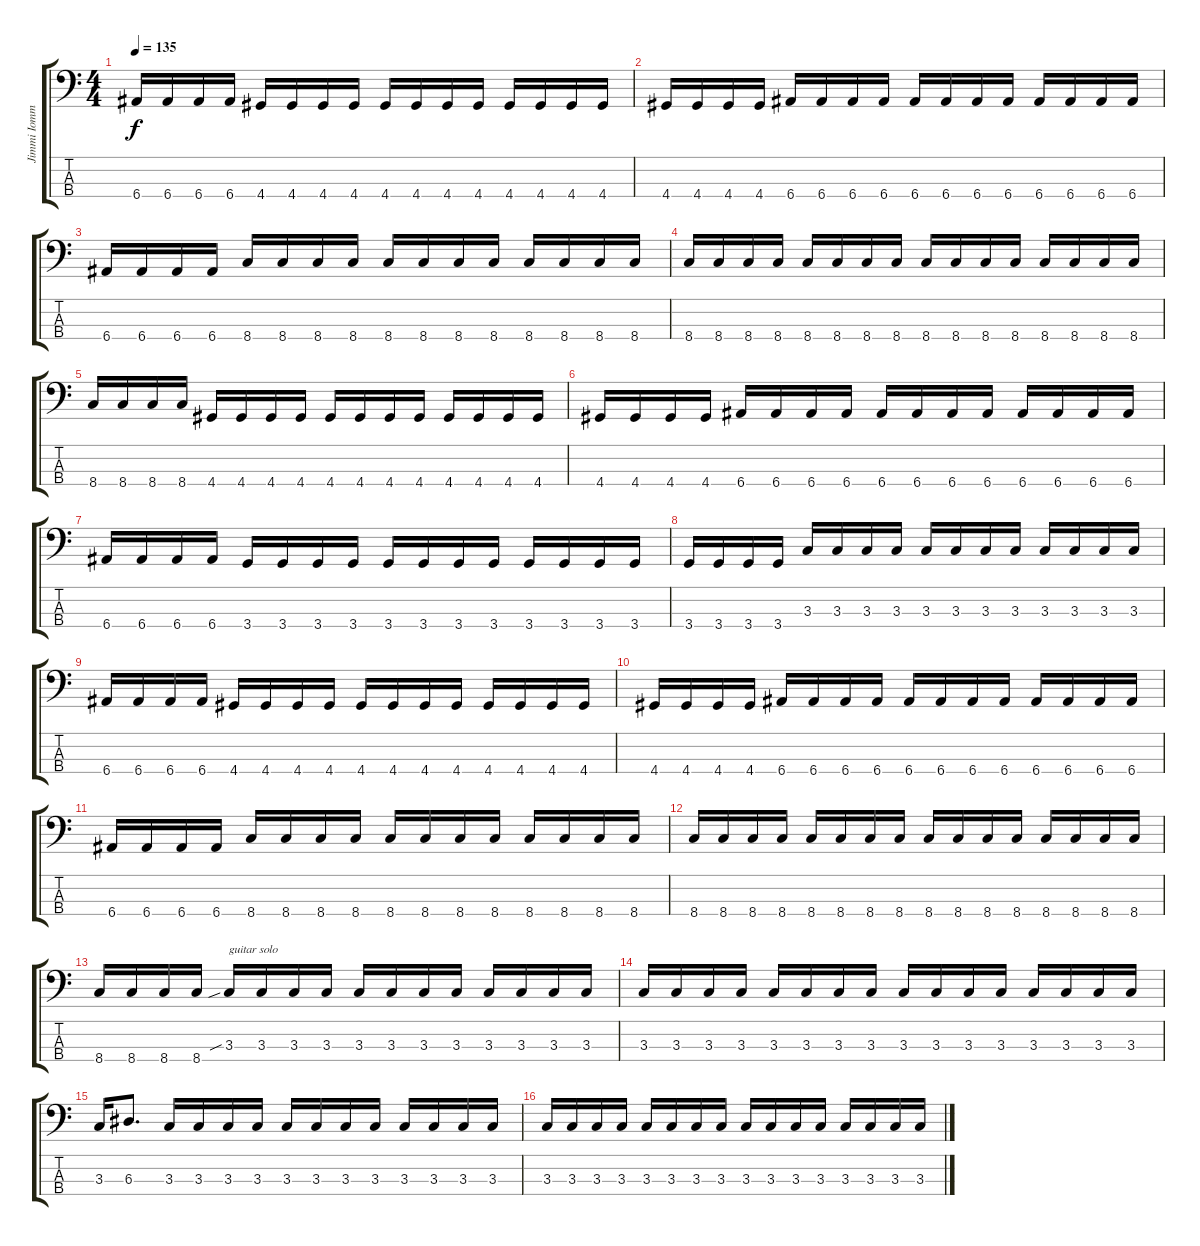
\track ("Jimmi Iommi" "Jimmi Iomm") {instrument electricbassfinger}
\staff {score tabs}
\tuning (G2 D2 A1 E1) {hide}
\ts (4 4)
\tempo 135
\clef f4
\ks c
6.4.16{dy f} 6.4.16 6.4.16 6.4.16 4.4.16 4.4.16 4.4.16 4.4.16 4.4.16 4.4.16 4.4.16 4.4.16 4.4.16 4.4.16 4.4.16 4.4.16 |
4.4.16 4.4.16 4.4.16 4.4.16 6.4.16 6.4.16 6.4.16 6.4.16 6.4.16 6.4.16 6.4.16 6.4.16 6.4.16 6.4.16 6.4.16 6.4.16 |
6.4.16 6.4.16 6.4.16 6.4.16 8.4.16 8.4.16 8.4.16 8.4.16 8.4.16 8.4.16 8.4.16 8.4.16 8.4.16 8.4.16 8.4.16 8.4.16 |
8.4.16 8.4.16 8.4.16 8.4.16 8.4.16 8.4.16 8.4.16 8.4.16 8.4.16 8.4.16 8.4.16 8.4.16 8.4.16 8.4.16 8.4.16 8.4.16 |
8.4.16 8.4.16 8.4.16 8.4.16 4.4.16 4.4.16 4.4.16 4.4.16 4.4.16 4.4.16 4.4.16 4.4.16 4.4.16 4.4.16 4.4.16 4.4.16 |
4.4.16 4.4.16 4.4.16 4.4.16 6.4.16 6.4.16 6.4.16 6.4.16 6.4.16 6.4.16 6.4.16 6.4.16 6.4.16 6.4.16 6.4.16 6.4.16 |
6.4.16 6.4.16 6.4.16 6.4.16 3.4.16 3.4.16 3.4.16 3.4.16 3.4.16 3.4.16 3.4.16 3.4.16 3.4.16 3.4.16 3.4.16 3.4.16 |
3.4.16 3.4.16 3.4.16 3.4.16 3.3.16 3.3.16 3.3.16 3.3.16 3.3.16 3.3.16 3.3.16 3.3.16 3.3.16 3.3.16 3.3.16 3.3.16 |
6.4.16 6.4.16 6.4.16 6.4.16 4.4.16 4.4.16 4.4.16 4.4.16 4.4.16 4.4.16 4.4.16 4.4.16 4.4.16 4.4.16 4.4.16 4.4.16 |
4.4.16 4.4.16 4.4.16 4.4.16 6.4.16 6.4.16 6.4.16 6.4.16 6.4.16 6.4.16 6.4.16 6.4.16 6.4.16 6.4.16 6.4.16 6.4.16 |
6.4.16 6.4.16 6.4.16 6.4.16 8.4.16 8.4.16 8.4.16 8.4.16 8.4.16 8.4.16 8.4.16 8.4.16 8.4.16 8.4.16 8.4.16 8.4.16 |
8.4.16 8.4.16 8.4.16 8.4.16 8.4.16 8.4.16 8.4.16 8.4.16 8.4.16 8.4.16 8.4.16 8.4.16 8.4.16 8.4.16 8.4.16 8.4.16 |
8.4.16 8.4.16 8.4.16 8.4.16 3.3{sib}.16{txt "guitar solo"} 3.3.16 3.3.16 3.3.16 3.3.16 3.3.16 3.3.16 3.3.16 3.3.16 3.3.16 3.3.16 3.3.16 |
3.3.16 3.3.16 3.3.16 3.3.16 3.3.16 3.3.16 3.3.16 3.3.16 3.3.16 3.3.16 3.3.16 3.3.16 3.3.16 3.3.16 3.3.16 3.3.16 |
3.3.16 6.3.8{d} 3.3.16 3.3.16 3.3.16 3.3.16 3.3.16 3.3.16 3.3.16 3.3.16 3.3.16 3.3.16 3.3.16 3.3.16 |
3.3.16 3.3.16 3.3.16 3.3.16 3.3.16 3.3.16 3.3.16 3.3.16 3.3.16 3.3.16 3.3.16 3.3.16 3.3.16 3.3.16 3.3.16 3.3.16
